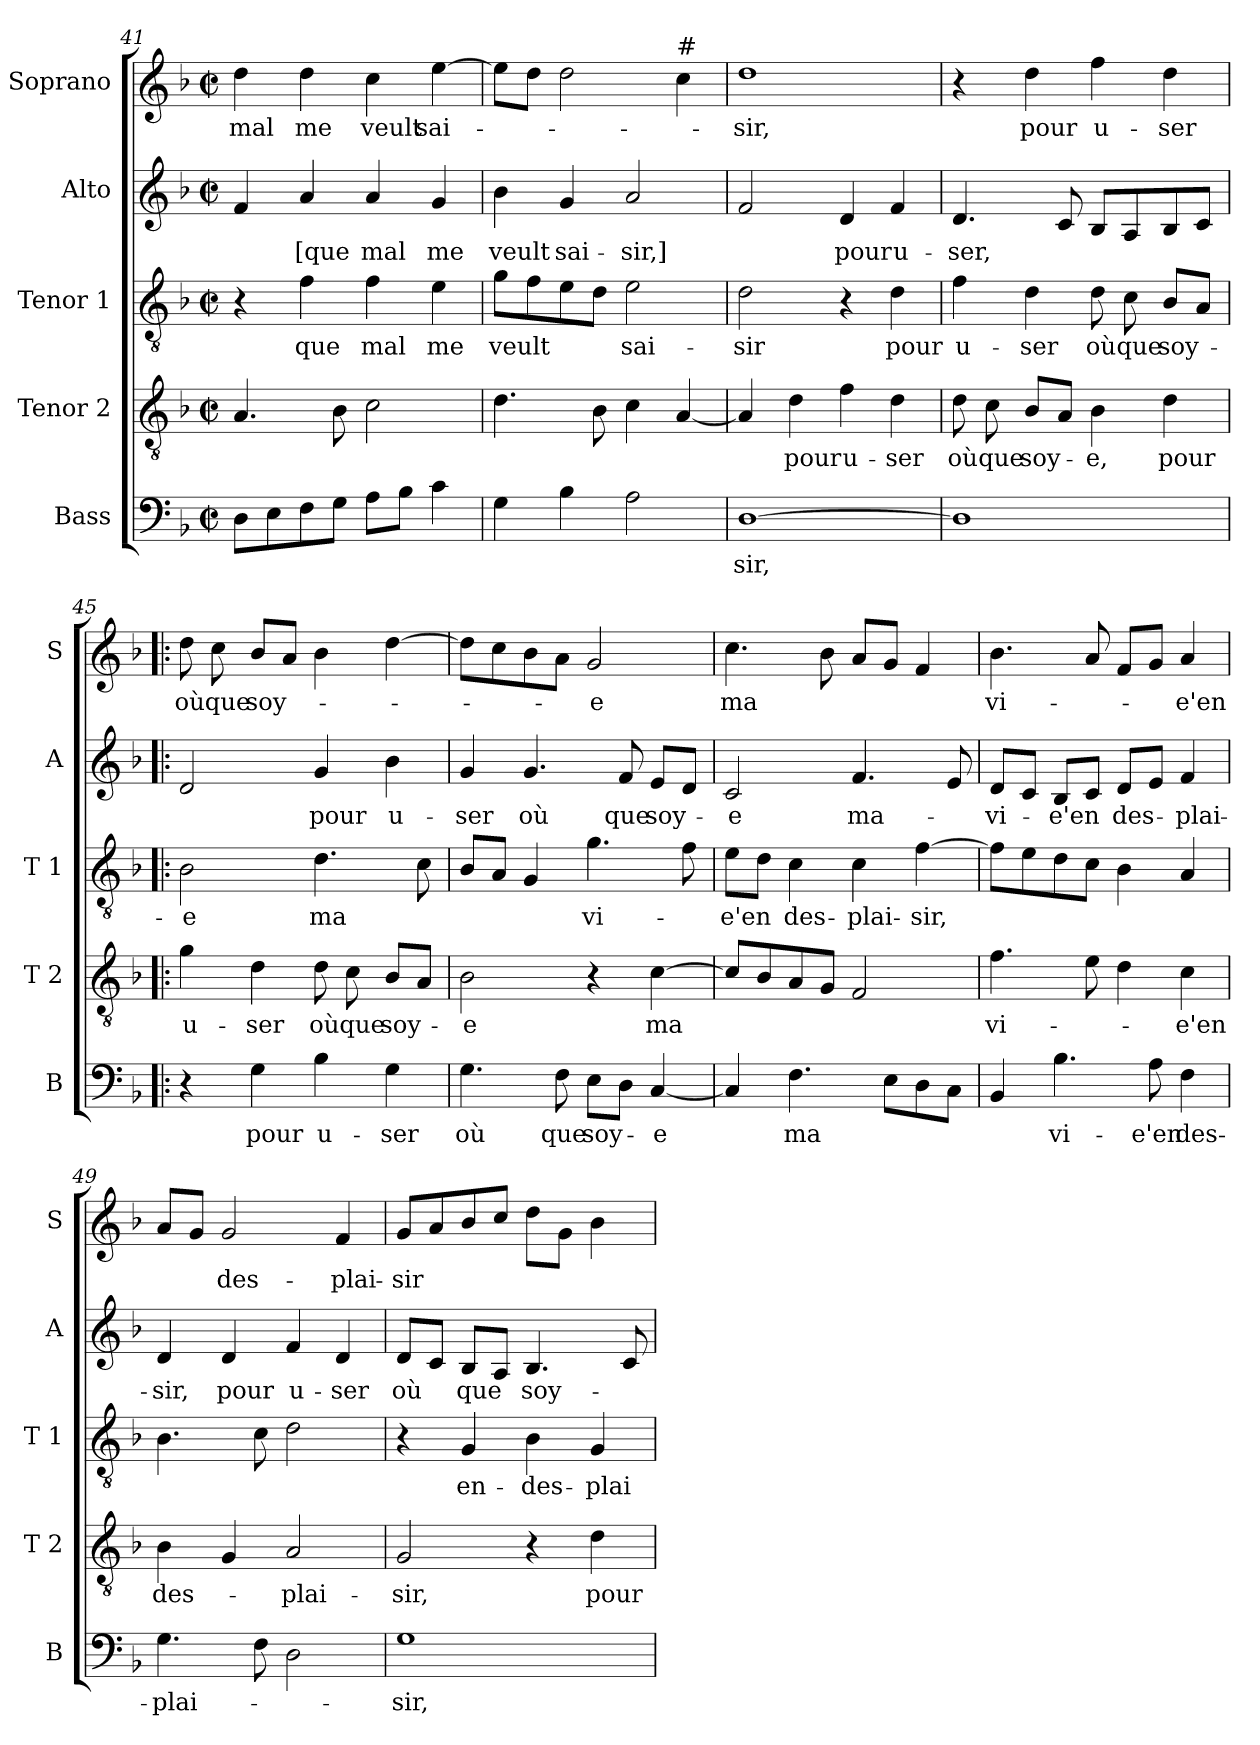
**kern	**text	**kern	**text	**kern	**text	**kern	**text	**kern	**text
*part5	*part5	*part4	*part4	*part3	*part3	*part2	*part2	*part1	*part1
*staff5	*staff5	*staff4	*staff4	*staff3	*staff3	*staff2	*staff2	*staff1	*staff1
*I"Bass	*	*I"Tenor 2	*	*I"Tenor 1	*	*I"Alto	*	*I"Soprano	*
*I'B	*	*I'T 2	*	*I'T 1	*	*I'A	*	*I'S	*
!!LO:PB:g=z
*clefF4	*	*clefGv2	*	*clefGv2	*	*clefG2	*	*clefG2	*
*k[b-]	*	*k[b-]	*	*k[b-]	*	*k[b-]	*	*k[b-]	*
*F:	*	*F:	*	*F:	*	*F:	*	*F:	*
*M2/2	*	*M2/2	*	*M2/2	*	*M2/2	*	*M2/2	*
*met(c|)	*	*met(c|)	*	*met(c|)	*	*met(c|)	*	*met(c|)	*
=41	=41	=41	=41	=41	=41	=41	=41	=41	=41
8D\L	.	4.A/	.	4r	.	4f/	.	4dd\	mal
8E\	.	.	.	.	.	.	.	.	.
8F\	.	.	.	4f\	que	4a/	[que	4dd\	me
8G\J	.	8B-\	.	.	.	.	.	.	.
8A\L	.	2c\	.	4f\	mal	4a/	mal	4cc\	veult
8B-\J	.	.	.	.	.	.	.	.	.
4c\	.	.	.	4e\	me	4g/	me	[4ee\	sai-
=42	=42	=42	=42	=42	=42	=42	=42	=42	=42
4G\	.	4.d\	.	8g\L	veult	4b-\	veult	8ee\L]	.
.	.	.	.	8f\	.	.	.	8dd\J	.
4B-\	.	.	.	8e\	.	4g/	sai-	2dd\	.
.	.	8B-\	.	8d\J	.	.	.	.	.
2A\	.	4c\	.	2e\	sai-	2a/	-sir,]	.	.
!	!	!	!	!	!	!	!	!LO:TX:a:t=#	!
.	.	[4A/	.	.	.	.	.	4cc\	.
=43	=43	=43	=43	=43	=43	=43	=43	=43	=43
[1D	-sir,	4A/]	.	2d\	-sir	2f/	.	1dd	-sir,
.	.	4d\	pour	.	.	.	.	.	.
.	.	4f\	u-	4r	.	4d/	pour	.	.
.	.	4d\	-ser	4d\	pour	4f/	u-	.	.
=44	=44	=44	=44	=44	=44	=44	=44	=44	=44
1D]	.	8d\	où	4f\	u-	4.d/	-ser,	4r	.
.	.	8c\	que	.	.	.	.	.	.
.	.	8B-/L	soy-	4d\	-ser	.	.	4dd\	pour
.	.	8A/J	.	.	.	8c/	.	.	.
.	.	4B-\	-e,	8d\	où	8B-/L	.	4ff\	u-
.	.	.	.	8c\	que	8A/	.	.	.
.	.	4d\	pour	8B-/L	soy-	8B-/	.	4dd\	-ser
.	.	.	.	8A/J	.	8c/J	.	.	.
=45!|:	=45!|:	=45!|:	=45!|:	=45!|:	=45!|:	=45!|:	=45!|:	=45!|:	=45!|:
4r	.	4g\	u-	2B-\	-e	2d/	.	8dd\	où
.	.	.	.	.	.	.	.	8cc\	que
4G\	pour	4d\	-ser	.	.	.	.	8b-/L	soy-
.	.	.	.	.	.	.	.	8a/J	.
4B-\	u-	8d\	où	4.d\	ma	4g/	pour	4b-\	.
.	.	8c\	que	.	.	.	.	.	.
4G\	-ser	8B-/L	soy-	.	.	4b-\	u-	[4dd\	.
.	.	8A/J	.	8c\	.	.	.	.	.
!!LO:LB:g=z
=46	=46	=46	=46	=46	=46	=46	=46	=46	=46
4.G\	où	2B-\	-e	8B-/L	.	4g/	-ser	8dd\L]	.
.	.	.	.	8A/J	.	.	.	8cc\	.
.	.	.	.	4G/	.	4.g/	où	8b-\	.
8F\	que	.	.	.	.	.	.	8a\J	.
8E\L	soy-	4r	.	4.g\	vi-	.	.	2g/	-e
8D\J	.	.	.	.	.	8f/	que	.	.
[4C/	-e	[4c\	ma	.	.	8e/L	soy-	.	.
.	.	.	.	8f\	.	8d/J	.	.	.
=47	=47	=47	=47	=47	=47	=47	=47	=47	=47
4C/]	.	8c/L]	.	8e\L	-e'en	2c/	-e	4.cc\	ma
.	.	8B-/	.	8d\J	.	.	.	.	.
4.F\	ma	8A/	.	4c\	des-	.	.	.	.
.	.	8G/J	.	.	.	.	.	8b-\	.
.	.	2F/	.	4c\	-plai-	4.f/	ma-	8a/L	.
8E\L	.	.	.	.	.	.	.	8g/J	.
8D\	.	.	.	[4f\	-sir,	.	.	4f/	.
8C\J	.	.	.	.	.	8e/	.	.	.
=48	=48	=48	=48	=48	=48	=48	=48	=48	=48
4BB-/	.	4.f\	vi-	8f\L]	.	8d/L	-vi-	4.b-\	vi-
.	.	.	.	8e\	.	8c/J	.	.	.
4.B-\	vi-	.	.	8d\	.	8B-/L	-e'en	.	.
.	.	8e\	.	8c\J	.	8c/J	.	8a/	.
.	.	4d\	.	4B-\	.	8d/L	des-	8f/L	.
8A\	-e'en	.	.	.	.	8e/J	.	8g/J	.
4F\	des-	4c\	-e'en	4A/	.	4f/	-plai-	4a/	-e'en
=49	=49	=49	=49	=49	=49	=49	=49	=49	=49
4.G\	-plai-	4B-\	des-	4.B-\	.	4d/	-sir,	8a/L	.
.	.	.	.	.	.	.	.	8g/J	.
.	.	4G/	.	.	.	4d/	pour	2g/	des-
8F\	.	.	.	8c\	.	.	.	.	.
2D\	.	2A/	-plai-	2d\	.	4f/	u-	.	.
.	.	.	.	.	.	4d/	-ser	4f/	-plai-
=50	=50	=50	=50	=50	=50	=50	=50	=50	=50
1G	-sir,	2G/	-sir,	4r	.	8d/L	où	8g/L	-sir
.	.	.	.	.	.	8c/J	.	8a/	.
.	.	.	.	4G/	en-	8B-/L	que	8b-/	.
.	.	.	.	.	.	8A/J	.	8cc/J	.
.	.	4r	.	4B-\	-des-	4.B-/	soy-	8dd\L	.
.	.	.	.	.	.	.	.	8g\J	.
.	.	4d\	pour	4G/	-plai-	.	.	4b-\	.
.	.	.	.	.	.	8c/	.	.	.
=	=	=	=	=	=	=	=	=	=
*-	*-	*-	*-	*-	*-	*-	*-	*-	*-
